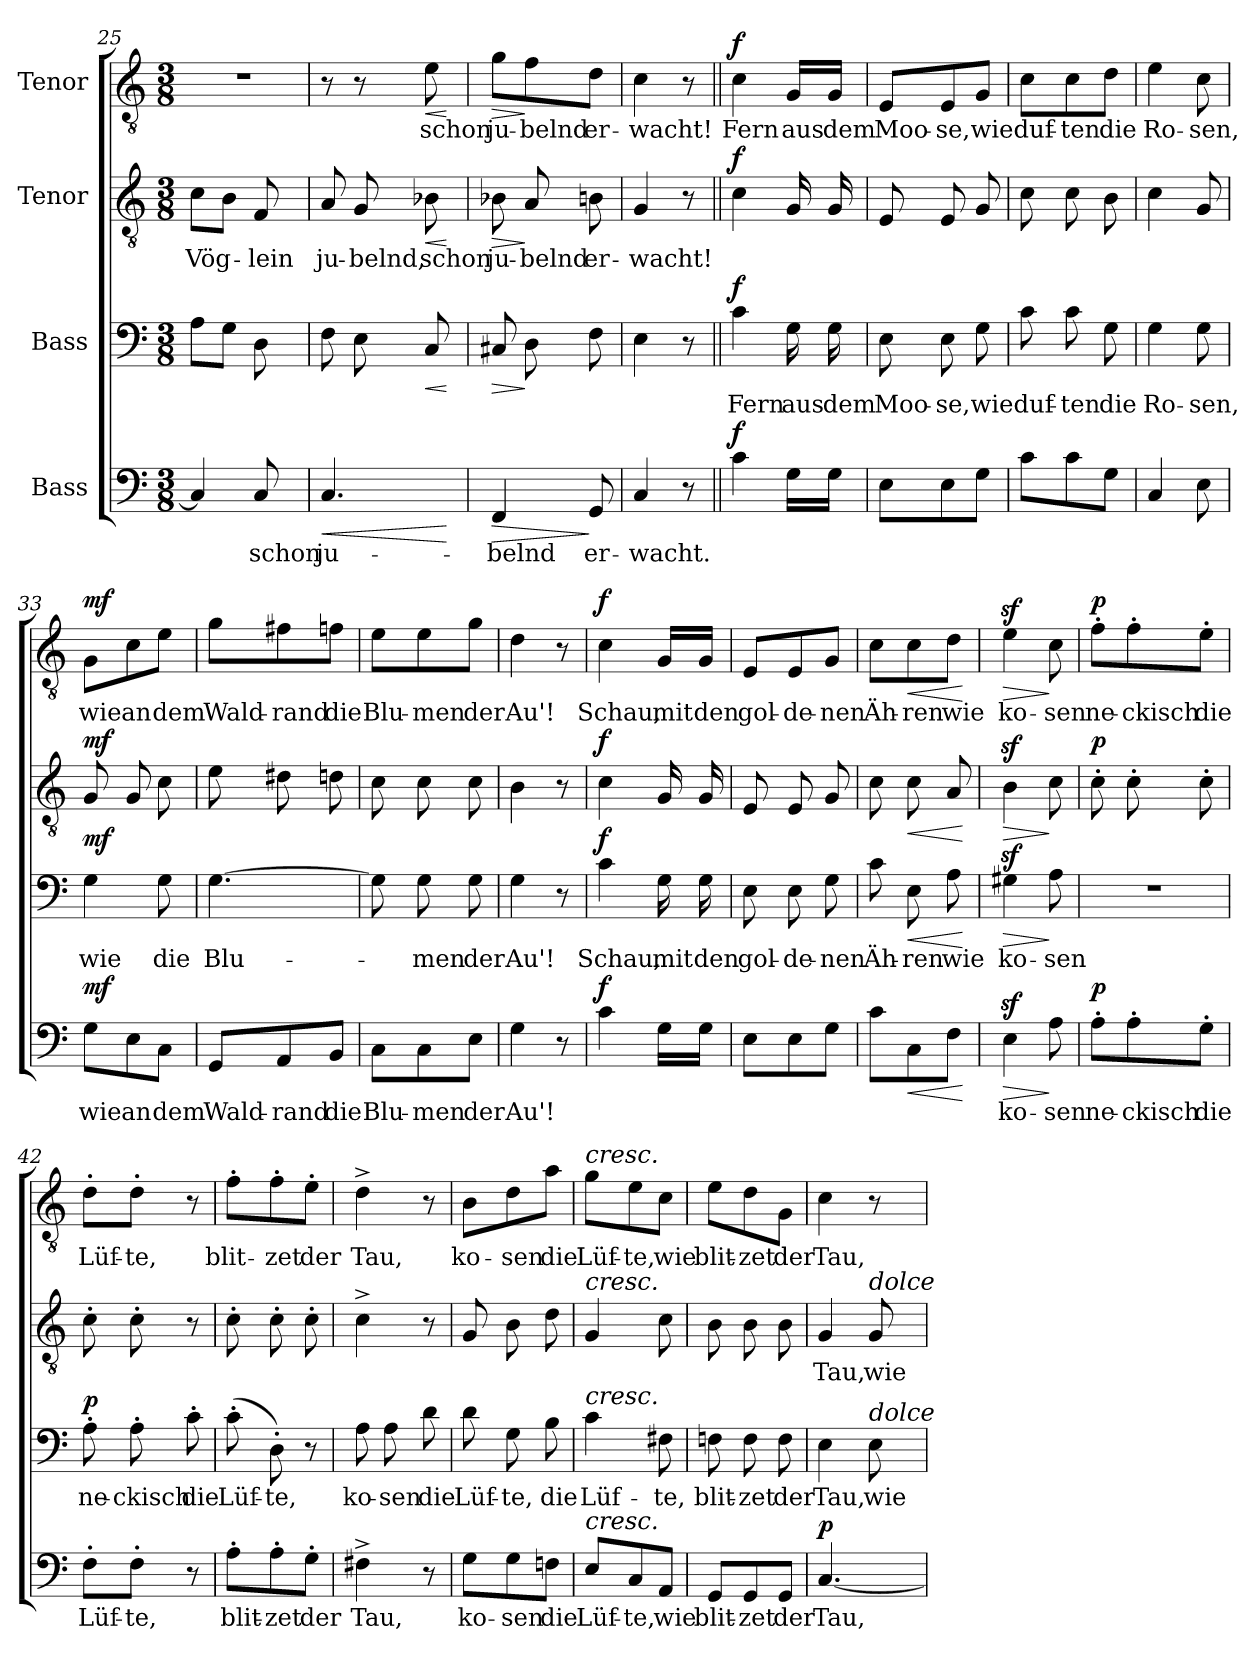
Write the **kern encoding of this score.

**kern	**text	**dynam	**kern	**text	**dynam	**kern	**text	**dynam	**kern	**text	**dynam
*part4	*part4	*part4	*part3	*part3	*part3	*part2	*part2	*part2	*part1	*part1	*part1
*staff4	*staff4	*staff4	*staff3	*staff3	*staff3	*staff2	*staff2	*staff2	*staff1	*staff1	*staff1
*I"Bass	*	*	*I"Bass	*	*	*I"Tenor	*	*	*I"Tenor	*	*
*clefF4	*	*	*clefF4	*	*	*clefGv2	*	*	*clefGv2	*	*
*k[]	*	*	*k[]	*	*	*k[]	*	*	*k[]	*	*
*M3/8	*	*	*M3/8	*	*	*M3/8	*	*	*M3/8	*	*
=25	=25	=25	=25	=25	=25	=25	=25	=25	=25	=25	=25
!	!	!	!	!	!	!	!LO:LY:b	!	!	!	!
4C/]	.	.	8A\L	.	.	8c\L	Vög-	.	4.r	.	.
.	.	.	8G\J	.	.	8B\J	.	.	.	.	.
!	!LO:LY:b	!	!	!	!	!	!LO:LY:b	!	!	!	!
8C/	schon	.	8D\	.	.	8F/	-lein	.	.	.	.
=26	=26	=26	=26	=26	=26	=26	=26	=26	=26	=26	=26
!	!LO:LY:b	!LO:HP:b	!	!	!	!	!LO:LY:b	!	!	!	!
4.C/	ju-	<	8F\	.	.	8A/	ju-	.	8r	.	.
!	!	!	!	!	!	!	!LO:LY:b	!	!	!	!
.	.	.	8E\	.	.	8G/	-belnd,	.	8r	.	.
!	!	!	!	!	!LO:HP:b	!	!LO:LY:b	!LO:HP:b	!	!LO:LY:b	!LO:HP:b
.	.	.	8C/	.	<	8B-X\	schon	<	8e\	schon	<
.	.	[	.	.	[	.	.	[	.	.	[
=27	=27	=27	=27	=27	=27	=27	=27	=27	=27	=27	=27
!	!LO:LY:b	!LO:HP:b	!	!	!LO:HP:b	!	!LO:LY:b	!LO:HP:b	!	!LO:LY:b	!LO:HP:b
4FF/	-belnd	>	8C#X/	.	>	8B-X\	ju-	>	8g\L	ju-	>
!	!	!	!	!	!	!	!LO:LY:b	!	!	!LO:LY:b	!
.	.	.	8D\	.	]	8A/	-belnd	]	8f\	-belnd	]
!	!LO:LY:b	!	!	!	!	!	!LO:LY:b	!	!	!LO:LY:b	!
8GG/	er-	]	8F\	.	.	8Bn\	er-	.	8d\J	er-	.
=28	=28	=28	=28	=28	=28	=28	=28	=28	=28	=28	=28
!	!LO:LY:b	!	!	!	!	!	!LO:LY:b	!	!	!LO:LY:b	!
4C/	-wacht.	.	4E\	.	.	4G/	-wacht!	.	4c\	-wacht!	.
8r	.	.	8r	.	.	8r	.	.	8r	.	.
!!LO:LB:g=z
=29||	=29||	=29||	=29||	=29||	=29||	=29||	=29||	=29||	=29||	=29||	=29||
!	!	!LO:DY:a	!	!LO:LY:b	!LO:DY:a	!	!	!LO:DY:a	!	!LO:LY:b	!LO:DY:a
4c\	.	f	4c\	Fern	f	4c\	.	f	4c\	Fern	f
!	!	!	!	!LO:LY:b	!	!	!	!	!	!LO:LY:b	!
16G\LL	.	.	16G\	aus	.	16G/	.	.	16G/LL	aus	.
!	!	!	!	!LO:LY:b	!	!	!	!	!	!LO:LY:b	!
16G\JJ	.	.	16G\	dem	.	16G/	.	.	16G/JJ	dem	.
=30	=30	=30	=30	=30	=30	=30	=30	=30	=30	=30	=30
!	!	!	!	!LO:LY:b	!	!	!	!	!	!LO:LY:b	!
8E\L	.	.	8E\	Moo-	.	8E/	.	.	8E/L	Moo-	.
!	!	!	!	!LO:LY:b	!	!	!	!	!	!LO:LY:b	!
8E\	.	.	8E\	-se,	.	8E/	.	.	8E/	-se,	.
!	!	!	!	!LO:LY:b	!	!	!	!	!	!LO:LY:b	!
8G\J	.	.	8G\	wie	.	8G/	.	.	8G/J	wie	.
=31	=31	=31	=31	=31	=31	=31	=31	=31	=31	=31	=31
!	!	!	!	!LO:LY:b	!	!	!	!	!	!LO:LY:b	!
8c\L	.	.	8c\	duf-	.	8c\	.	.	8c\L	duf-	.
!	!	!	!	!LO:LY:b	!	!	!	!	!	!LO:LY:b	!
8c\	.	.	8c\	-ten	.	8c\	.	.	8c\	-ten	.
!	!	!	!	!LO:LY:b	!	!	!	!	!	!LO:LY:b	!
8G\J	.	.	8G\	die	.	8B\	.	.	8d\J	die	.
=32	=32	=32	=32	=32	=32	=32	=32	=32	=32	=32	=32
!	!	!	!	!LO:LY:b	!	!	!	!	!	!LO:LY:b	!
4C/	.	.	4G\	Ro-	.	4c\	.	.	4e\	Ro-	.
!	!	!	!	!LO:LY:b	!	!	!	!	!	!LO:LY:b	!
8E\	.	.	8G\	-sen,	.	8G/	.	.	8c\	-sen,	.
=33	=33	=33	=33	=33	=33	=33	=33	=33	=33	=33	=33
!	!LO:LY:b	!LO:DY:a	!	!LO:LY:b	!LO:DY:a	!	!	!LO:DY:a	!	!LO:LY:b	!LO:DY:a
8G\L	wie	mf	4G\	wie	mf	8G/	.	mf	8G\L	wie	mf
!	!LO:LY:b	!	!	!	!	!	!	!	!	!LO:LY:b	!
8E\	an	.	.	.	.	8G/	.	.	8c\	an	.
!	!LO:LY:b	!	!	!LO:LY:b	!	!	!	!	!	!LO:LY:b	!
8C\J	dem	.	8G\	die	.	8c\	.	.	8e\J	dem	.
=34	=34	=34	=34	=34	=34	=34	=34	=34	=34	=34	=34
!	!LO:LY:b	!	!	!LO:LY:b	!	!	!	!	!	!LO:LY:b	!
8GG/L	Wald-	.	[4.G\	Blu-	.	8e\	.	.	8g\L	Wald-	.
!	!LO:LY:b	!	!	!	!	!	!	!	!	!LO:LY:b	!
8AA/	-rand	.	.	.	.	8d#X\	.	.	8f#X\	-rand	.
!	!LO:LY:b	!	!	!	!	!	!	!	!	!LO:LY:b	!
8BB/J	die	.	.	.	.	8dn\	.	.	8fn\J	die	.
!!LO:LB:g=z
=35	=35	=35	=35	=35	=35	=35	=35	=35	=35	=35	=35
!	!LO:LY:b	!	!	!	!	!	!	!	!	!LO:LY:b	!
8C\L	Blu-	.	8G\]	.	.	8c\	.	.	8e\L	Blu-	.
!	!LO:LY:b	!	!	!LO:LY:b	!	!	!	!	!	!LO:LY:b	!
8C\	-men	.	8G\	-men	.	8c\	.	.	8e\	-men	.
!	!LO:LY:b	!	!	!LO:LY:b	!	!	!	!	!	!LO:LY:b	!
8E\J	der	.	8G\	der	.	8c\	.	.	8g\J	der	.
=36	=36	=36	=36	=36	=36	=36	=36	=36	=36	=36	=36
!	!LO:LY:b	!	!	!LO:LY:b	!	!	!	!	!	!LO:LY:b	!
4G\	Au'!	.	4G\	Au'!	.	4B\	.	.	4d\	Au'!	.
8r	.	.	8r	.	.	8r	.	.	8r	.	.
=37	=37	=37	=37	=37	=37	=37	=37	=37	=37	=37	=37
!	!	!LO:DY:a	!	!LO:LY:b	!LO:DY:a	!	!	!LO:DY:a	!	!LO:LY:b	!LO:DY:a
4c\	.	f	4c\	Schau,	f	4c\	.	f	4c\	Schau,	f
!	!	!	!	!LO:LY:b	!	!	!	!	!	!LO:LY:b	!
16G\LL	.	.	16G\	mit	.	16G/	.	.	16G/LL	mit	.
!	!	!	!	!LO:LY:b	!	!	!	!	!	!LO:LY:b	!
16G\JJ	.	.	16G\	den	.	16G/	.	.	16G/JJ	den	.
=38	=38	=38	=38	=38	=38	=38	=38	=38	=38	=38	=38
!	!	!	!	!LO:LY:b	!	!	!	!	!	!LO:LY:b	!
8E\L	.	.	8E\	gol-	.	8E/	.	.	8E/L	gol-	.
!	!	!	!	!LO:LY:b	!	!	!	!	!	!LO:LY:b	!
8E\	.	.	8E\	-de-	.	8E/	.	.	8E/	-de-	.
!	!	!	!	!LO:LY:b	!	!	!	!	!	!LO:LY:b	!
8G\J	.	.	8G\	-nen	.	8G/	.	.	8G/J	-nen	.
=39	=39	=39	=39	=39	=39	=39	=39	=39	=39	=39	=39
!	!	!	!	!LO:LY:b	!	!	!	!	!	!LO:LY:b	!
8c\L	.	.	8c\	Äh-	.	8c\	.	.	8c\L	Äh-	.
!	!	!LO:HP:b	!	!LO:LY:b	!LO:HP:b	!	!	!LO:HP:b	!	!LO:LY:b	!LO:HP:b
8C\	.	<	8E\	-ren	<	8c\	.	<	8c\	-ren	<
!	!	!	!	!LO:LY:b	!	!	!	!	!	!LO:LY:b	!
8F\J	.	.	8A\	wie	.	8A/	.	.	8d\J	wie	.
.	.	[	.	.	[	.	.	[	.	.	[
=40	=40	=40	=40	=40	=40	=40	=40	=40	=40	=40	=40
!	!LO:LY:b	!LO:HP:b	!	!LO:LY:b	!LO:HP:b	!	!	!LO:HP:b	!	!LO:LY:b	!LO:HP:b
4Ez>\	ko-	>	4G#Xz>\	ko-	>	4Bz>\	.	>	4ez>\	ko-	>
!	!LO:LY:b	!	!	!LO:LY:b	!	!	!	!	!	!LO:LY:b	!
8A\	-sen	]	8A\	-sen	]	8c\	.	]	8c\	-sen	]
=41	=41	=41	=41	=41	=41	=41	=41	=41	=41	=41	=41
!	!LO:LY:b	!LO:DY:a	!	!	!	!	!	!LO:DY:a	!	!LO:LY:b	!LO:DY:a
8A'\L	ne-	p	4.r	.	.	8c'\	.	p	8f'\L	ne-	p
!	!LO:LY:b	!	!	!	!	!	!	!	!	!LO:LY:b	!
8A'\	-ckisch	.	.	.	.	8c'\	.	.	8f'\	-ckisch	.
!	!LO:LY:b	!	!	!	!	!	!	!	!	!LO:LY:b	!
8G'\J	die	.	.	.	.	8c'\	.	.	8e'\J	die	.
!!LO:PB:g=z
=42	=42	=42	=42	=42	=42	=42	=42	=42	=42	=42	=42
!	!LO:LY:b	!	!	!LO:LY:b	!LO:DY:a	!	!	!	!	!LO:LY:b	!
8F'\L	Lüf-	.	8A'\	ne-	p	8c'\	.	.	8d'\L	Lüf-	.
!	!LO:LY:b	!	!	!LO:LY:b	!	!	!	!	!	!LO:LY:b	!
8F'\J	-te,	.	8A'\	-ckisch	.	8c'\	.	.	8d'\J	-te,	.
!	!	!	!	!LO:LY:b	!	!	!	!	!	!	!
8r	.	.	8c'\	die	.	8r	.	.	8r	.	.
=43	=43	=43	=43	=43	=43	=43	=43	=43	=43	=43	=43
!	!LO:LY:b	!	!	!LO:LY:b	!	!	!	!	!	!LO:LY:b	!
8A'\L	blit-	.	(8c'\	Lüf-	.	8c'\	.	.	8f'\L	blit-	.
!	!LO:LY:b	!	!	!LO:LY:b	!	!	!	!	!	!LO:LY:b	!
8A'\	-zet	.	8D'\)	-te,	.	8c'\	.	.	8f'\	-zet	.
!	!LO:LY:b	!	!	!	!	!	!	!	!	!LO:LY:b	!
8G'\J	der	.	8r	.	.	8c'\	.	.	8e'\J	der	.
=44	=44	=44	=44	=44	=44	=44	=44	=44	=44	=44	=44
!	!LO:LY:b	!	!	!LO:LY:b	!	!	!	!	!	!LO:LY:b	!
4F#X^\	Tau,	.	8A\	ko-	.	4c^\	.	.	4d^\	Tau,	.
!	!	!	!	!LO:LY:b	!	!	!	!	!	!	!
.	.	.	8A\	-sen	.	.	.	.	.	.	.
!	!	!	!	!LO:LY:b	!	!	!	!	!	!	!
8r	.	.	8d\	die	.	8r	.	.	8r	.	.
=45	=45	=45	=45	=45	=45	=45	=45	=45	=45	=45	=45
!	!LO:LY:b	!	!	!LO:LY:b	!	!	!	!	!	!LO:LY:b	!
8G\L	ko-	.	8d\	Lüf-	.	8G/	.	.	8B\L	ko-	.
!	!LO:LY:b	!	!	!LO:LY:b	!	!	!	!	!	!LO:LY:b	!
8G\	-sen	.	8G\	-te,	.	8B\	.	.	8d\	-sen	.
!	!LO:LY:b	!	!	!LO:LY:b	!	!	!	!	!	!LO:LY:b	!
8Fn\J	die	.	8B\	die	.	8d\	.	.	8a\J	die	.
=46	=46	=46	=46	=46	=46	=46	=46	=46	=46	=46	=46
!	!	!	!	!	!	!	!	!	!LO:TX:a:i:t=cresc.	!	!
!	!	!	!	!	!	!LO:TX:a:i:t=cresc.	!	!	!	!	!
!	!	!	!LO:TX:a:i:t=cresc.	!	!	!	!	!	!	!	!
!LO:TX:a:i:t=cresc.	!	!	!	!	!	!	!	!	!	!	!
!	!LO:LY:b	!	!	!LO:LY:b	!	!	!	!	!	!LO:LY:b	!
8E/L	Lüf-	.	4c\	Lüf-	.	4G/	.	.	8g\L	Lüf-	.
!	!LO:LY:b	!	!	!	!	!	!	!	!	!LO:LY:b	!
8C/	-te,	.	.	.	.	.	.	.	8e\	-te,	.
!	!LO:LY:b	!	!	!LO:LY:b	!	!	!	!	!	!LO:LY:b	!
8AA/J	wie	.	8F#X\	-te,	.	8c\	.	.	8c\J	wie	.
=47	=47	=47	=47	=47	=47	=47	=47	=47	=47	=47	=47
!	!LO:LY:b	!	!	!LO:LY:b	!	!	!	!	!	!LO:LY:b	!
8GG/L	blit-	.	8Fn\	blit-	.	8B\	.	.	8e\L	blit-	.
!	!LO:LY:b	!	!	!LO:LY:b	!	!	!	!	!	!LO:LY:b	!
8GG/	-zet	.	8F\	-zet	.	8B\	.	.	8d\	-zet	.
!	!LO:LY:b	!	!	!LO:LY:b	!	!	!	!	!	!LO:LY:b	!
8GG/J	der	.	8F\	der	.	8B\	.	.	8G\J	der	.
!!LO:LB:g=z
=48	=48	=48	=48	=48	=48	=48	=48	=48	=48	=48	=48
!	!LO:LY:b	!LO:DY:a	!	!LO:LY:b	!	!	!LO:LY:b	!	!	!LO:LY:b	!
[4.C/	Tau,	p	4E\	Tau,	.	4G/	Tau,	.	4c\	Tau,	.
!	!	!	!	!	!	!LO:TX:a:i:t=dolce	!	!	!	!	!
!	!	!	!LO:TX:a:i:t=dolce	!	!	!	!	!	!	!	!
!	!	!	!	!LO:LY:b	!	!	!LO:LY:b	!	!	!	!
.	.	.	8E\	wie	.	8G/	wie	.	8r	.	.
=	=	=	=	=	=	=	=	=	=	=	=
*-	*-	*-	*-	*-	*-	*-	*-	*-	*-	*-	*-
